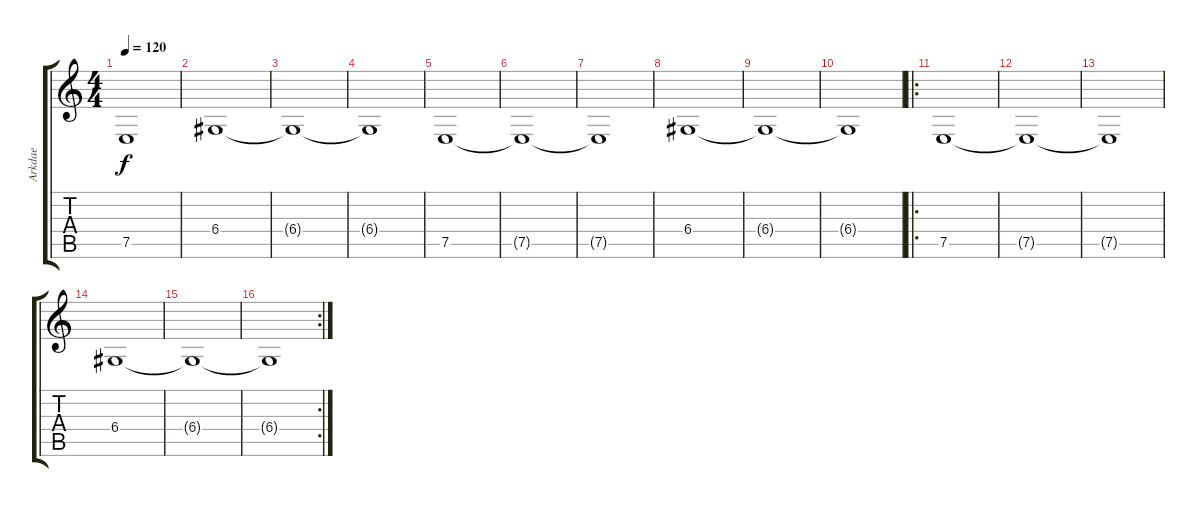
\track ("Arkdae" "Arkdae") {instrument acousticgrandpiano}
\staff {score tabs}
\tuning (E4 B3 G3 D3 A2 E2) {hide}
\ts (4 4)
\tempo 120
\clef g2
\ks c
7.5{t}.1{dy f} |
6.4.1 |
6.4{t}.1 |
6.4{t}.1 |
7.5.1 |
7.5{t}.1 |
7.5{t}.1 |
6.4.1 |
6.4{t}.1 |
6.4{t}.1 |
\ro
7.5.1 |
7.5{t}.1 |
7.5{t}.1 |
6.4.1 |
6.4{t}.1 |
\rc 2
6.4{t}.1
